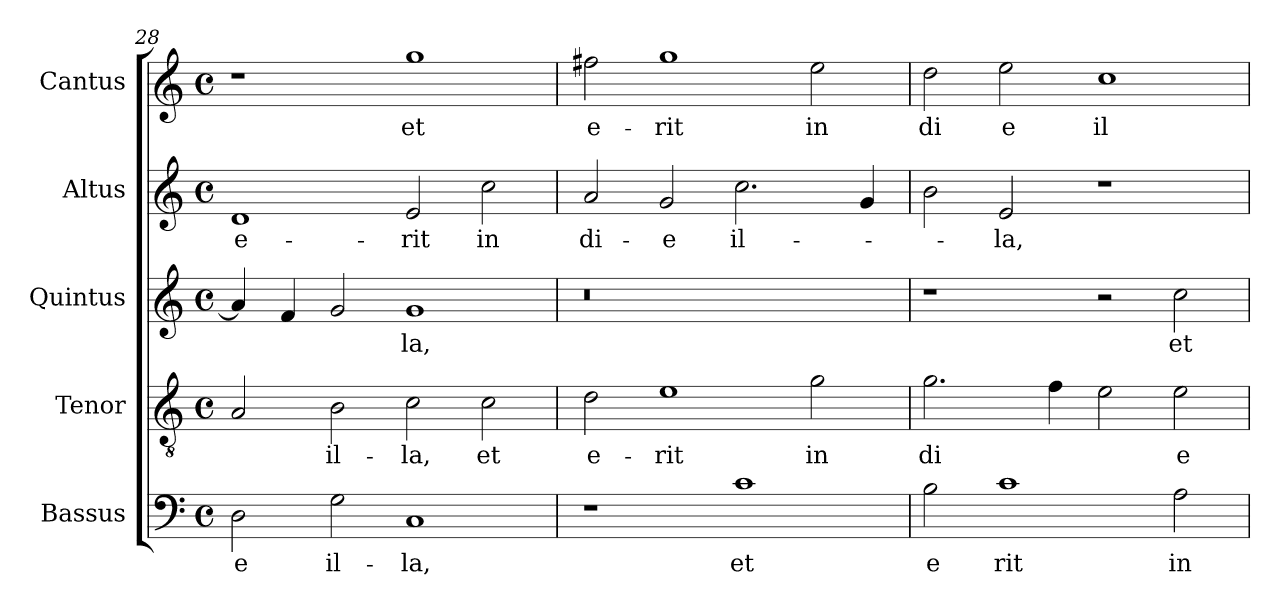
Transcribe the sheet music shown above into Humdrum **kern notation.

**kern	**text	**kern	**text	**kern	**text	**kern	**text	**kern	**text
*part5	*part5	*part4	*part4	*part3	*part3	*part2	*part2	*part1	*part1
*staff5	*staff5	*staff4	*staff4	*staff3	*staff3	*staff2	*staff2	*staff1	*staff1
*I"Bassus	*	*I"Tenor	*	*I"Quintus	*	*I"Altus	*	*I"Cantus	*
*clefF4	*	*clefGv2	*	*clefG2	*	*clefG2	*	*clefG2	*
*M4/4	*	*M4/4	*	*M4/4	*	*M4/4	*	*M4/4	*
*met(c)	*	*met(c)	*	*met(c)	*	*met(c)	*	*met(c)	*
=28	=28	=28	=28	=28	=28	=28	=28	=28	=28
!	!LO:LY:b:cj	!	!	!	!	!	!LO:LY:b:cj	!	!
2D\	-e	2A/	.	4a/]	.	1d	e-	1r	.
.	.	.	.	4f/	.	.	.	.	.
!	!LO:LY:b:cj	!	!LO:LY:b:cj	!	!	!	!	!	!
2G\	il-	2B\	il-	2g/	.	.	.	.	.
!	!LO:LY:b:cj	!	!LO:LY:b:cj	!	!LO:LY:b:cj	!	!LO:LY:b:cj	!	!LO:LY:b:cj
1C	-la,	2c\	-la,	1g	la,	2e/	-rit	1gg	et
!	!	!	!LO:LY:b:cj	!	!	!	!LO:LY:b:cj	!	!
.	.	2c\	et	.	.	2cc\	in	.	.
=29	=29	=29	=29	=29	=29	=29	=29	=29	=29
!	!	!	!LO:LY:b:cj	!	!	!	!LO:LY:b:cj	!	!LO:LY:b:cj
1r	.	2d\	e-	0r	.	2a/	di-	2ff#X\	e-
!	!	!	!LO:LY:b:cj	!	!	!	!LO:LY:b:cj	!	!LO:LY:b:cj
.	.	1e	-rit	.	.	2g/	-e	1gg	-rit
!	!LO:LY:b:cj	!	!	!	!	!	!LO:LY:b:cj	!	!
1c	et	.	.	.	.	2.cc\	il-	.	.
!	!	!	!LO:LY:b:cj	!	!	!	!	!	!LO:LY:b:cj
.	.	2g\	in	.	.	.	.	2ee\	in
.	.	.	.	.	.	4g/	.	.	.
!!LO:LB:g=z
=30	=30	=30	=30	=30	=30	=30	=30	=30	=30
!	!LO:LY:b:cj	!	!LO:LY:b:cj	!	!	!	!	!	!LO:LY:b:cj
2B\	e	2.g\	di	1r	.	2b\	.	2dd\	di
!	!LO:LY:b:cj	!	!	!	!	!	!LO:LY:b:cj	!	!LO:LY:b:cj
1c	rit	.	.	.	.	2e/	-la,	2ee\	e
.	.	4f\	.	.	.	.	.	.	.
!	!	!	!	!	!	!	!	!	!LO:LY:b:cj
.	.	2e\	.	2r	.	1r	.	1cc	il
!	!LO:LY:b:cj	!	!LO:LY:b:cj	!	!LO:LY:b:cj	!	!	!	!
2A\	in	2e\	e	2cc\	et	.	.	.	.
=	=	=	=	=	=	=	=	=	=
*-	*-	*-	*-	*-	*-	*-	*-	*-	*-
